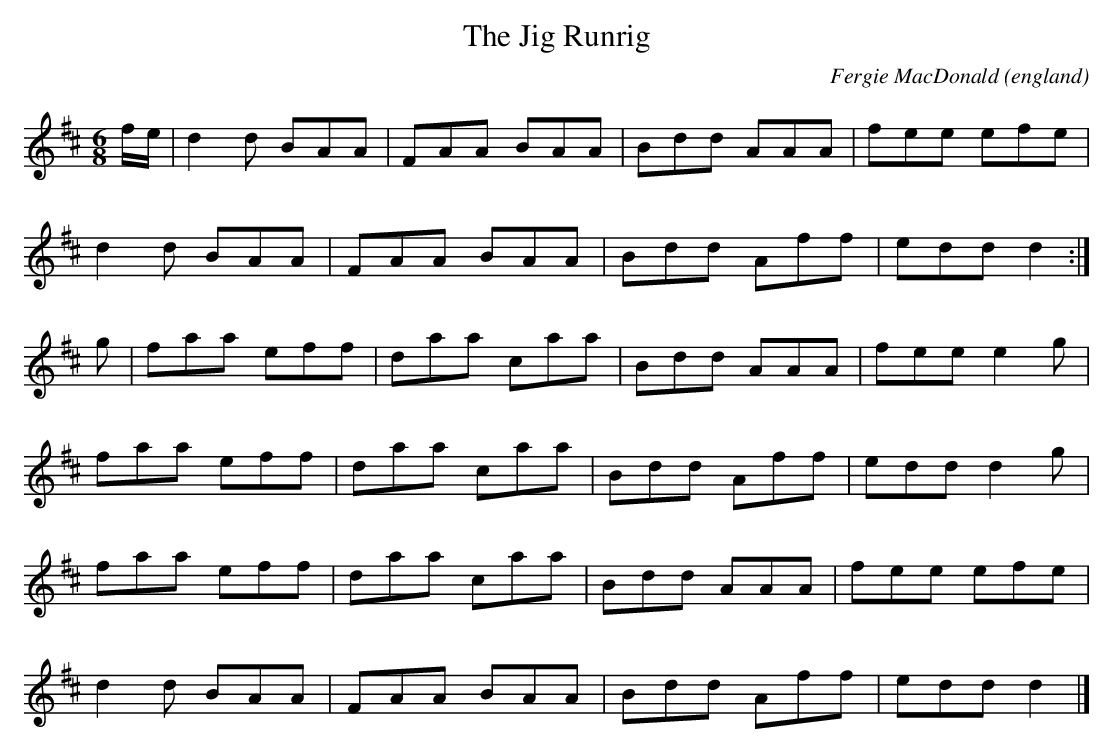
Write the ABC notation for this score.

X:1
T:Jig Runrig, The
O:england
C:Fergie MacDonald
M:6/8
L:1/8
K:D
f/e/|d2 d BAA|FAA BAA|Bdd AAA|fee efe|
d2 d BAA|FAA BAA|Bdd Aff|edd d2:|]
g|faa eff|daa caa|Bdd AAA|fee e2 g|
faa eff|daa caa|Bdd Aff|edd d2 g|
faa eff|daa caa|Bdd AAA|fee efe|
d2 d BAA|FAA BAA|Bdd Aff|edd d2|]
